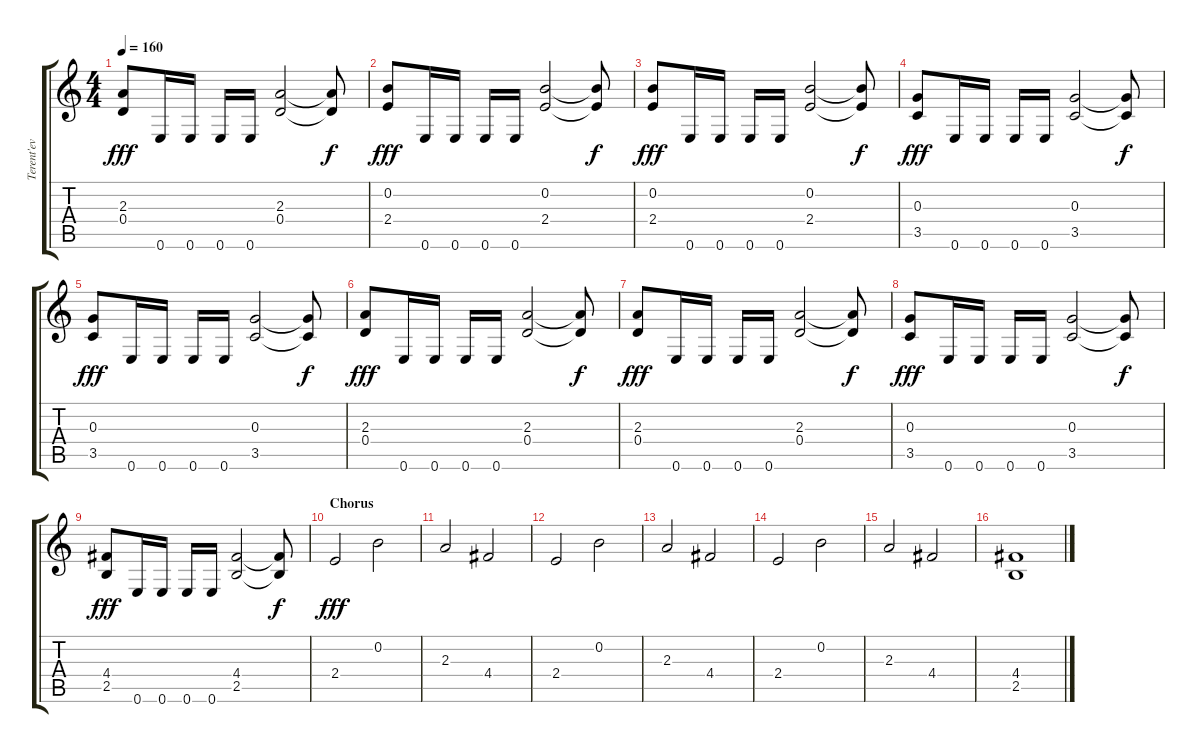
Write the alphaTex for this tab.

\track ("Terent'ev " "Terent'ev ") {instrument distortionguitar}
\staff {score tabs}
\tuning (E4 B3 G3 D3 A2 E2) {hide}
\ts (4 4)
\tempo 160
\clef g2
\ks c
(2.3 0.4).8{dy fff} 0.6.16 0.6.16 0.6.16 0.6.16 (2.3 0.4).2 (2.3{t} 0.4{t}).8{dy f} |
(0.2 2.4).8{dy fff} 0.6.16 0.6.16 0.6.16 0.6.16 (0.2 2.4).2 (0.2{t} 2.4{t}).8{dy f} |
(0.2 2.4).8{dy fff} 0.6.16 0.6.16 0.6.16 0.6.16 (0.2 2.4).2 (0.2{t} 2.4{t}).8{dy f} |
(0.3 3.5).8{dy fff} 0.6.16 0.6.16 0.6.16 0.6.16 (0.3 3.5).2 (0.3{t} 3.5{t}).8{dy f} |
(0.3 3.5).8{dy fff} 0.6.16 0.6.16 0.6.16 0.6.16 (0.3 3.5).2 (0.3{t} 3.5{t}).8{dy f} |
(2.3 0.4).8{dy fff} 0.6.16 0.6.16 0.6.16 0.6.16 (2.3 0.4).2 (2.3{t} 0.4{t}).8{dy f} |
(2.3 0.4).8{dy fff} 0.6.16 0.6.16 0.6.16 0.6.16 (2.3 0.4).2 (2.3{t} 0.4{t}).8{dy f} |
(0.3 3.5).8{dy fff} 0.6.16 0.6.16 0.6.16 0.6.16 (0.3 3.5).2 (0.3{t} 3.5{t}).8{dy f} |
(4.4 2.5).8{dy fff} 0.6.16 0.6.16 0.6.16 0.6.16 (4.4 2.5).2 (4.4{t} 2.5{t}).8{dy f} |
\section ("" "Chorus")
2.4.2{dy fff balance 11} 0.2.2 |
2.3.2 4.4.2 |
2.4.2 0.2.2 |
2.3.2 4.4.2 |
2.4.2 0.2.2 |
2.3.2 4.4.2{balance 8} |
(4.4 2.5).1
